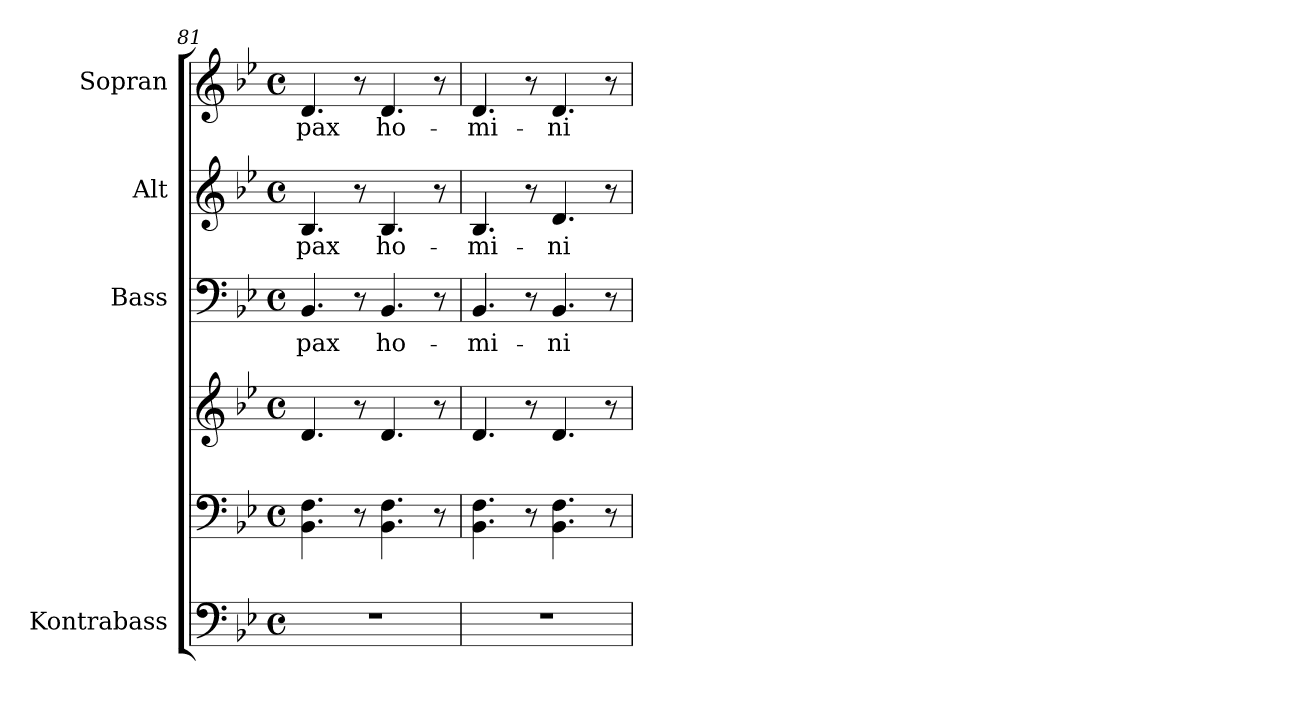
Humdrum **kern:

**kern	**kern	**kern	**kern	**text	**kern	**text	**kern	**text
*part5	*part4	*part4	*part3	*part3	*part2	*part2	*part1	*part1
*staff6	*staff5	*staff4	*staff3	*staff3	*staff2	*staff2	*staff1	*staff1
*I"Kontrabass	*	*	*I"Bass	*	*I"Alt	*	*I"Sopran	*
*I'Kb.	*	*	*I'B.	*	*I'A.	*	*I'S.	*
*clefF4	*clefF4	*clefG2	*clefF4	*	*clefG2	*	*clefG2	*
*ITrd7c12	*	*	*	*	*	*	*	*
*k[b-e-]	*k[b-e-]	*k[b-e-]	*k[b-e-]	*	*k[b-e-]	*	*k[b-e-]	*
*B-:	*B-:	*B-:	*B-:	*	*B-:	*	*B-:	*
*M4/4	*M4/4	*M4/4	*M4/4	*	*M4/4	*	*M4/4	*
*met(c)	*met(c)	*met(c)	*met(c)	*	*met(c)	*	*met(c)	*
=81	=81	=81	=81	=81	=81	=81	=81	=81
!	!	!	!	!LO:LY:b	!	!LO:LY:b	!	!LO:LY:b
1r	4.BB-\ 4.F\	4.d/	4.BB-/	pax	4.B-/	pax	4.d/	pax
.	8r	8r	8r	.	8r	.	8r	.
!	!	!	!	!LO:LY:b	!	!LO:LY:b	!	!LO:LY:b
.	4.BB-\ 4.F\	4.d/	4.BB-/	ho-	4.B-/	ho-	4.d/	ho-
.	8r	8r	8r	.	8r	.	8r	.
=82	=82	=82	=82	=82	=82	=82	=82	=82
!	!	!	!	!LO:LY:b	!	!LO:LY:b	!	!LO:LY:b
1r	4.BB-\ 4.F\	4.d/	4.BB-/	-mi-	4.B-/	-mi-	4.d/	-mi-
.	8r	8r	8r	.	8r	.	8r	.
!	!	!	!	!LO:LY:b	!	!LO:LY:b	!	!LO:LY:b
.	4.BB-\ 4.F\	4.d/	4.BB-/	-ni-	4.d/	-ni-	4.d/	-ni-
.	8r	8r	8r	.	8r	.	8r	.
=	=	=	=	=	=	=	=	=
*-	*-	*-	*-	*-	*-	*-	*-	*-
